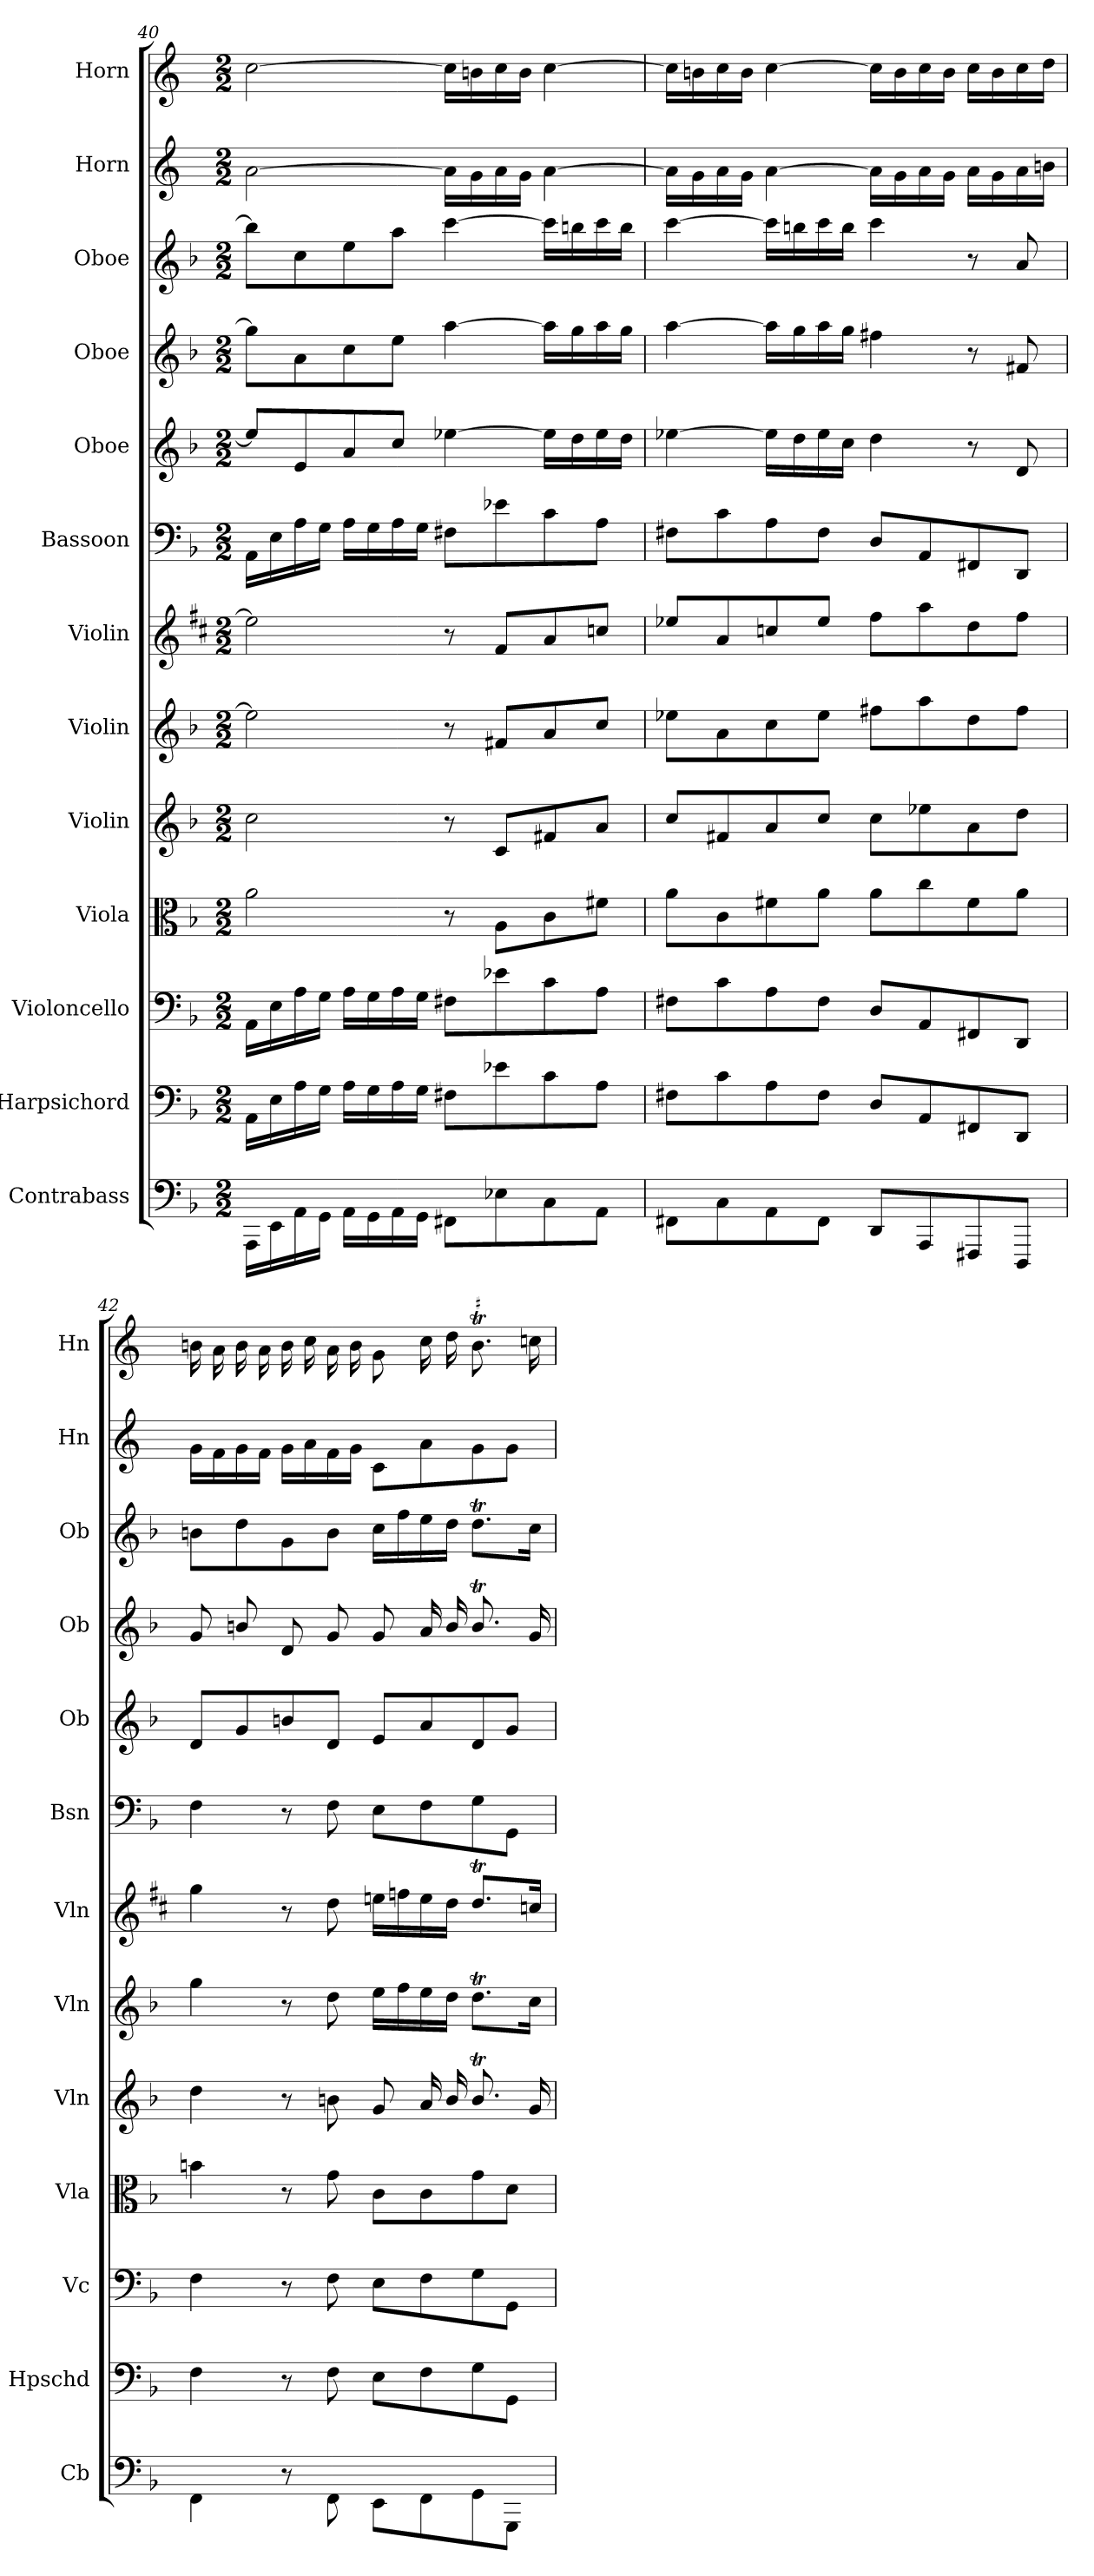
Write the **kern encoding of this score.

**kern	**kern	**kern	**kern	**kern	**kern	**kern	**kern	**kern	**kern	**kern	**kern	**kern
*part13	*part12	*part11	*part10	*part9	*part8	*part7	*part6	*part5	*part4	*part3	*part2	*part1
*staff13	*staff12	*staff11	*staff10	*staff9	*staff8	*staff7	*staff6	*staff5	*staff4	*staff3	*staff2	*staff1
*I"Contrabass	*I"Harpsichord	*I"Violoncello	*I"Viola	*I"Violin	*I"Violin	*I"Violin	*I"Bassoon	*I"Oboe	*I"Oboe	*I"Oboe	*I"Horn	*I"Horn
*I'Cb	*I'Hpschd	*I'Vc	*I'Vla	*I'Vln	*I'Vln	*I'Vln	*I'Bsn	*I'Ob	*I'Ob	*I'Ob	*I'Hn	*I'Hn
*clefF4	*clefF4	*clefF4	*clefC3	*clefG2	*clefG2	*clefG2	*clefF4	*clefG2	*clefG2	*clefG2	*clefG2	*clefG2
*ITrd7c12	*	*	*	*	*	*	*	*	*	*	*ITrd4c7	*ITrd4c7
*k[b-]	*k[b-]	*k[b-]	*k[b-]	*k[b-]	*k[b-]	*k[f#c#]	*k[b-]	*k[b-]	*k[b-]	*k[b-]	*k[b-]	*k[b-]
*F:	*F:	*F:	*F:	*F:	*F:	*D:	*F:	*F:	*F:	*F:	*F:	*F:
*M2/2	*M2/2	*M2/2	*M2/2	*M2/2	*M2/2	*M2/2	*M2/2	*M2/2	*M2/2	*M2/2	*M2/2	*M2/2
=40	=40	=40	=40	=40	=40	=40	=40	=40	=40	=40	=40	=40
16AAAA\LL	16AA\LL	16AA\LL	2a\	2cc\	2ee\]	2ee\]	16AA\LL	8ee/L]	8gg\L]	8bb\L]	[2d\	[2f\
16EEE\	16E\	16E\	.	.	.	.	16E\	.	.	.	.	.
16AAA\	16A\	16A\	.	.	.	.	16A\	8e/	8a\	8cc\	.	.
16GGG\JJ	16G\JJ	16G\JJ	.	.	.	.	16G\JJ	.	.	.	.	.
16AAA\LL	16A\LL	16A\LL	.	.	.	.	16A\LL	8a/	8cc\	8ee\	.	.
16GGG\	16G\	16G\	.	.	.	.	16G\	.	.	.	.	.
16AAA\	16A\	16A\	.	.	.	.	16A\	8cc/J	8ee\J	8aa\J	.	.
16GGG\JJ	16G\JJ	16G\JJ	.	.	.	.	16G\JJ	.	.	.	.	.
8FFF#X\L	8F#X\L	8F#X\L	8r	8r	8r	8r	8F#X\L	[4ee-X\	[4aa\	[4ccc\	16d\LL]	16f\LL]
.	.	.	.	.	.	.	.	.	.	.	16c\	16en\
8EE-X\	8e-X\	8e-X\	8A\L	8c/L	8f#X/L	8f#/L	8e-X\	.	.	.	16d\	16f\
.	.	.	.	.	.	.	.	.	.	.	16c\JJ	16e\JJ
8CC\	8c\	8c\	8c\	8f#X/	8a/	8a/	8c\	16ee-\LL]	16aa\LL]	16ccc\LL]	[4d\	[4f\
.	.	.	.	.	.	.	.	16dd\	16gg\	16bbn\	.	.
8AAA\J	8A\J	8A\J	8f#X\J	8a/J	8cc/J	8ccn/J	8A\J	16ee-\	16aa\	16ccc\	.	.
.	.	.	.	.	.	.	.	16dd\JJ	16gg\JJ	16bb\JJ	.	.
=41	=41	=41	=41	=41	=41	=41	=41	=41	=41	=41	=41	=41
8FFF#X\L	8F#X\L	8F#X\L	8a\L	8cc/L	8ee-X\L	8ee-X/L	8F#X\L	[4ee-X\	[4aa\	[4ccc\	16d\LL]	16f\LL]
.	.	.	.	.	.	.	.	.	.	.	16c\	16en\
8CC\	8c\	8c\	8c\	8f#X/	8a\	8a/	8c\	.	.	.	16d\	16f\
.	.	.	.	.	.	.	.	.	.	.	16c\JJ	16e\JJ
8AAA\	8A\	8A\	8f#X\	8a/	8cc\	8ccn/	8A\	16ee-\LL]	16aa\LL]	16ccc\LL]	[4d\	[4f\
.	.	.	.	.	.	.	.	16dd\	16gg\	16bbn\	.	.
8FFF#\J	8F#\J	8F#\J	8a\J	8cc/J	8ee-\J	8ee-/J	8F#\J	16ee-\	16aa\	16ccc\	.	.
.	.	.	.	.	.	.	.	16cc\JJ	16gg\JJ	16bb\JJ	.	.
8DDD/L	8D/L	8D/L	8a\L	8cc\L	8ff#X\L	8ff#\L	8D/L	4dd\	4ff#X\	4ccc\	16d\LL]	16f\LL]
.	.	.	.	.	.	.	.	.	.	.	16c\	16e\
8AAAA/	8AA/	8AA/	8cc\	8ee-X\	8aa\	8aa\	8AA/	.	.	.	16d\	16f\
.	.	.	.	.	.	.	.	.	.	.	16c\JJ	16e\JJ
8FFFF#X/	8FF#X/	8FF#X/	8f#\	8a\	8dd\	8dd\	8FF#X/	8r	8r	8r	16d\LL	16f\LL
.	.	.	.	.	.	.	.	.	.	.	16c\	16e\
8DDDD/J	8DD/J	8DD/J	8a\J	8dd\J	8ff#\J	8ff#\J	8DD/J	8d/	8f#X/	8a/	16d\	16f\
.	.	.	.	.	.	.	.	.	.	.	16en\JJ	16g\JJ
=42	=42	=42	=42	=42	=42	=42	=42	=42	=42	=42	=42	=42
4FFF\	4F\	4F\	4bn\	4dd\	4gg\	4gg\	4F\	8d/L	8g/	8bn\L	16c\LL	16en\
.	.	.	.	.	.	.	.	.	.	.	16B-\	16d\
.	.	.	.	.	.	.	.	8g/	8bn/	8dd\	16c\	16e\
.	.	.	.	.	.	.	.	.	.	.	16B-\JJ	16d\
8r	8r	8r	8r	8r	8r	8r	8r	8bn/	8d/	8g\	16c\LL	16e\
.	.	.	.	.	.	.	.	.	.	.	16d\	16f\
8FFF\	8F\	8F\	8g\	8bn\	8dd\	8dd\	8F\	8d/J	8g/	8b\J	16B-\	16d\
.	.	.	.	.	.	.	.	.	.	.	16c\JJ	16e\
8EEE\L	8E\L	8E\L	8c\L	8g/	16ee\LL	16een\LL	8E\L	8e/L	8g/	16cc\LL	8F\L	8c\
.	.	.	.	.	16ff\	16ffn\	.	.	.	16ff\	.	.
8FFF\	8F\	8F\	8c\	16a/	16ee\	16ee\	8F\	8a/	16a/	16ee\	8d\	16f\
.	.	.	.	16b/	16dd\JJ	16dd\JJ	.	.	16b/	16dd\JJ	.	16g\
8GGG\	8G\	8G\	8g\	8.bt/	8.ddT\L	8.ddT/L	8G\	8d/	8.bt/	8.ddT\L	8c\	8.eT\
8GGGG\J	8GG\J	8GG\J	8d\J	.	.	.	8GG\J	8g/J	.	.	8c\J	.
.	.	.	.	16g/	16cc\Jk	16ccn/Jk	.	.	16g/	16cc\Jk	.	16f\
=	=	=	=	=	=	=	=	=	=	=	=	=
*-	*-	*-	*-	*-	*-	*-	*-	*-	*-	*-	*-	*-
